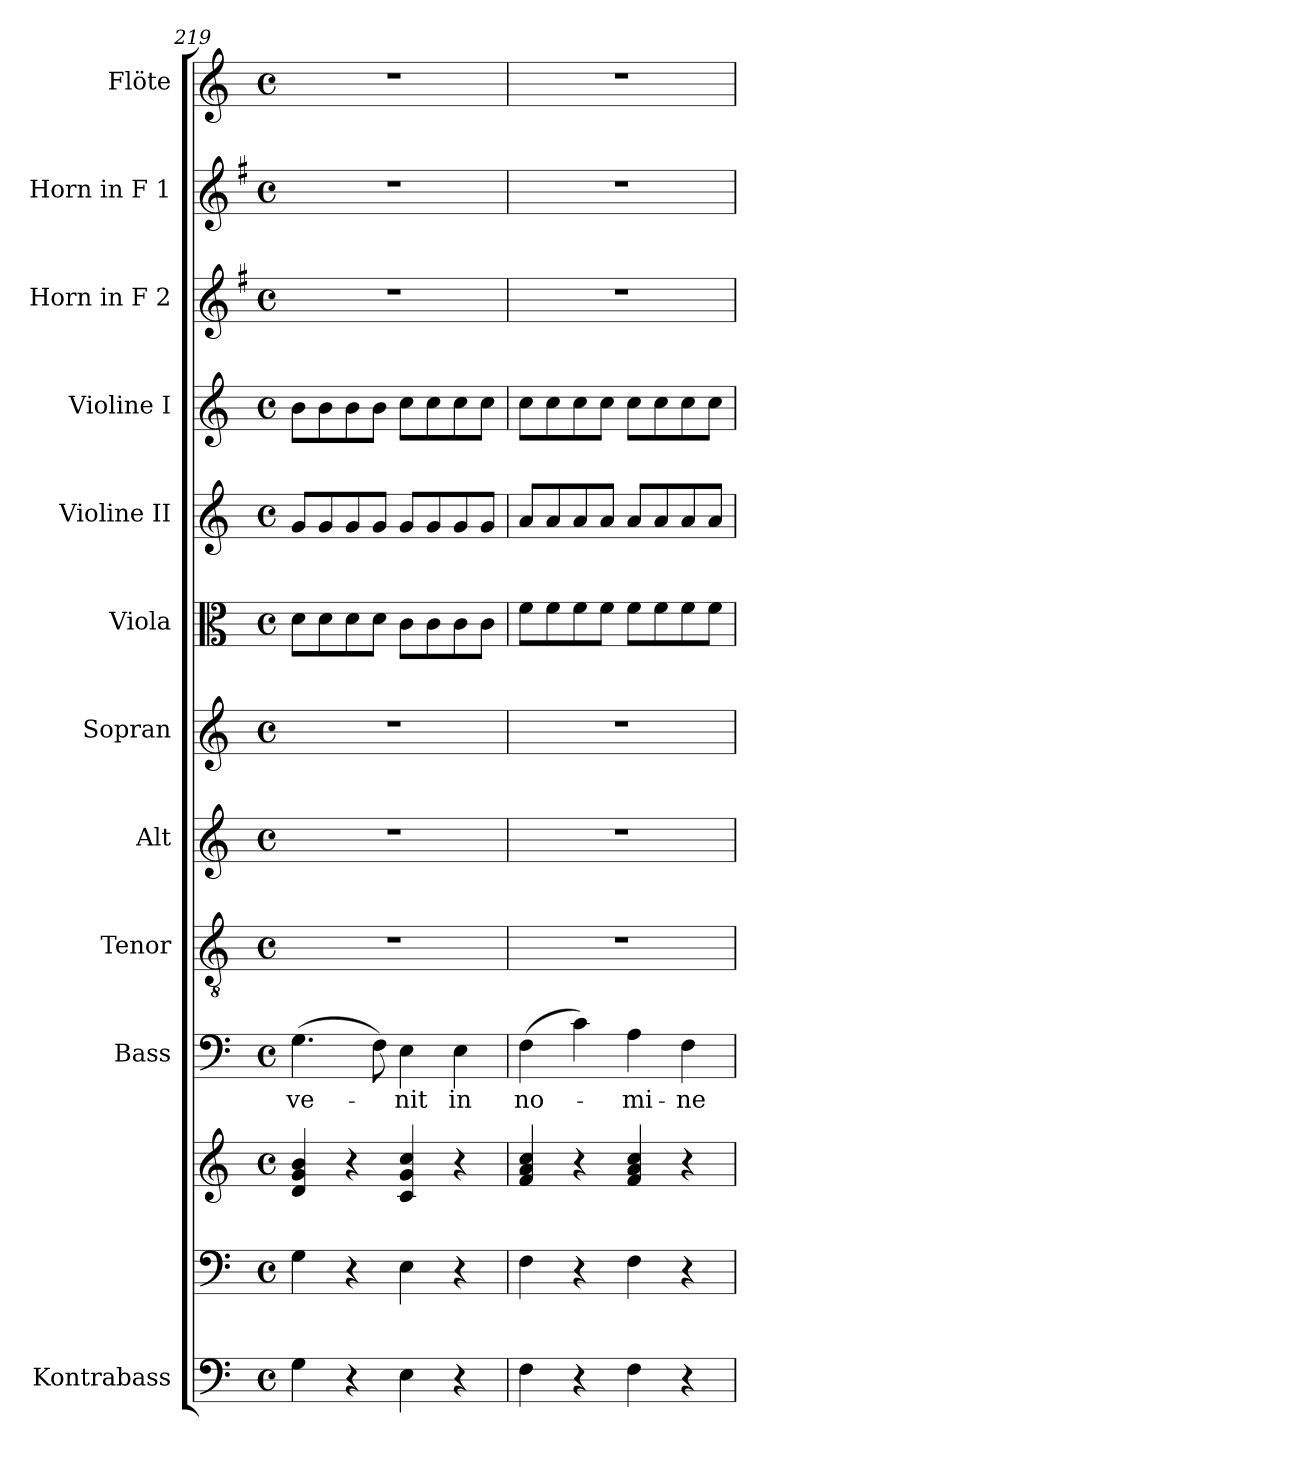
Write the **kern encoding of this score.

**kern	**kern	**kern	**kern	**text	**kern	**kern	**kern	**kern	**kern	**kern	**kern	**kern	**kern
*part12	*part11	*part11	*part10	*part10	*part9	*part8	*part7	*part6	*part5	*part4	*part3	*part2	*part1
*staff13	*staff12	*staff11	*staff10	*staff10	*staff9	*staff8	*staff7	*staff6	*staff5	*staff4	*staff3	*staff2	*staff1
*I"Kontrabass	*	*	*I"Bass	*	*I"Tenor	*I"Alt	*I"Sopran	*I"Viola	*I"Violine II	*I"Violine I	*I"Horn in F 2	*I"Horn in F 1	*I"Flöte
*I'Kb.	*	*	*I'B.	*	*I'T.	*I'A.	*I'S.	*I'Vla.	*I'Vl. II	*I'Vl. I	*	*	*I'Fl.
*clefF4	*clefF4	*clefG2	*clefF4	*	*clefGv2	*clefG2	*clefG2	*clefC3	*clefG2	*clefG2	*clefG2	*clefG2	*clefG2
*ITrd7c12	*	*	*	*	*	*	*	*	*	*	*ITrd4c7	*ITrd4c7	*
*k[]	*k[]	*k[]	*k[]	*	*k[]	*k[]	*k[]	*k[]	*k[]	*k[]	*k[]	*k[]	*k[]
*C:	*C:	*C:	*C:	*	*C:	*C:	*C:	*C:	*C:	*C:	*C:	*C:	*C:
*M4/4	*M4/4	*M4/4	*M4/4	*	*M4/4	*M4/4	*M4/4	*M4/4	*M4/4	*M4/4	*M4/4	*M4/4	*M4/4
*met(c)	*met(c)	*met(c)	*met(c)	*	*met(c)	*met(c)	*met(c)	*met(c)	*met(c)	*met(c)	*met(c)	*met(c)	*met(c)
=219	=219	=219	=219	=219	=219	=219	=219	=219	=219	=219	=219	=219	=219
!	!	!	!	!LO:LY:b	!	!	!	!	!	!	!	!	!
4GG\	4G\	4d/ 4g/ 4b/	(>4.G\	ve-	1r	1r	1r	8d\L	8g/L	8b\L	1r	1r	1r
.	.	.	.	.	.	.	.	8d\	8g/	8b\	.	.	.
4r	4r	4r	.	.	.	.	.	8d\	8g/	8b\	.	.	.
.	.	.	8F\)	.	.	.	.	8d\J	8g/J	8b\J	.	.	.
!	!	!	!	!LO:LY:b	!	!	!	!	!	!	!	!	!
4EE\	4E\	4c/ 4g/ 4cc/	4E\	-nit	.	.	.	8c\L	8g/L	8cc\L	.	.	.
.	.	.	.	.	.	.	.	8c\	8g/	8cc\	.	.	.
!	!	!	!	!LO:LY:b	!	!	!	!	!	!	!	!	!
4r	4r	4r	4E\	in	.	.	.	8c\	8g/	8cc\	.	.	.
.	.	.	.	.	.	.	.	8c\J	8g/J	8cc\J	.	.	.
=220	=220	=220	=220	=220	=220	=220	=220	=220	=220	=220	=220	=220	=220
!	!	!	!	!LO:LY:b	!	!	!	!	!	!	!	!	!
4FF\	4F\	4f/ 4a/ 4cc/	(>4F\	no-	1r	1r	1r	8f\L	8a/L	8cc\L	1r	1r	1r
.	.	.	.	.	.	.	.	8f\	8a/	8cc\	.	.	.
4r	4r	4r	4c\)	.	.	.	.	8f\	8a/	8cc\	.	.	.
.	.	.	.	.	.	.	.	8f\J	8a/J	8cc\J	.	.	.
!	!	!	!	!LO:LY:b	!	!	!	!	!	!	!	!	!
4FF\	4F\	4f/ 4a/ 4cc/	4A\	-mi-	.	.	.	8f\L	8a/L	8cc\L	.	.	.
.	.	.	.	.	.	.	.	8f\	8a/	8cc\	.	.	.
!	!	!	!	!LO:LY:b	!	!	!	!	!	!	!	!	!
4r	4r	4r	4F\	-ne	.	.	.	8f\	8a/	8cc\	.	.	.
.	.	.	.	.	.	.	.	8f\J	8a/J	8cc\J	.	.	.
=	=	=	=	=	=	=	=	=	=	=	=	=	=
*-	*-	*-	*-	*-	*-	*-	*-	*-	*-	*-	*-	*-	*-
